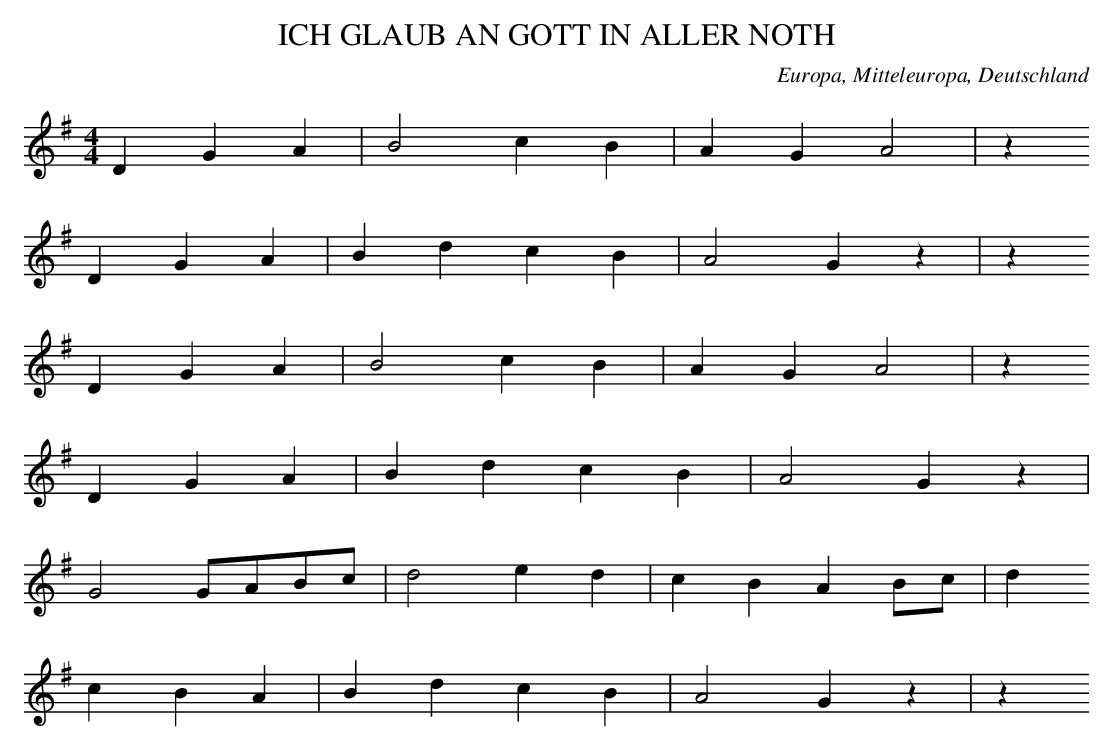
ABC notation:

X:1
T: ICH GLAUB AN GOTT IN ALLER NOTH
O: Europa, Mitteleuropa, Deutschland
M: 4/4
L: 1/8
K: G
D2G2A2 | B4c2B2 | A2G2A4 | z2
D2G2A2 | B2d2c2B2 | A4G2z2 | z2
D2G2A2 | B4c2B2 | A2G2A4 | z2
D2G2A2 | B2d2c2B2 | A4G2z2 |
G4GABc | d4e2d2 | c2B2A2Bc | d2
c2B2A2 | B2d2c2B2 | A4G2z2 | z2
